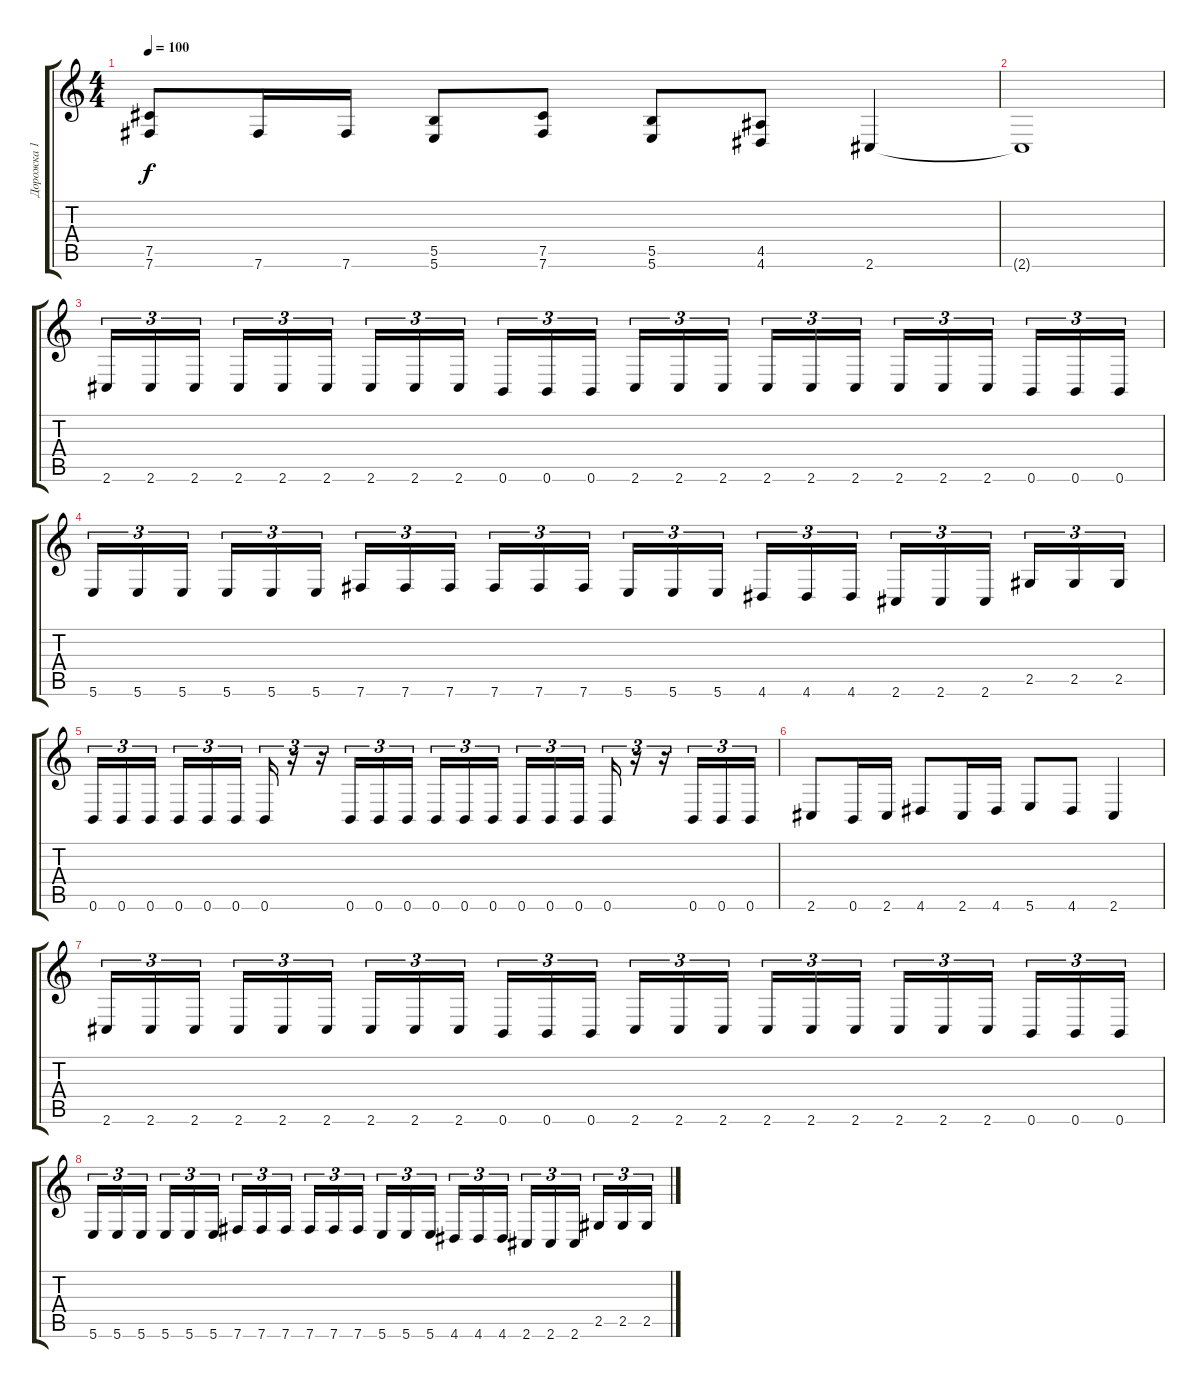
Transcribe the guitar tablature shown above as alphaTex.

\track ("Дорожка 1" "Дорожка 1") {instrument distortionguitar}
\staff {score tabs}
\tuning (Db4 Ab3 E3 B2 Gb2 B1) {hide}
\ts (4 4)
\tempo 100
\clef g2
\ks c
(7.5 7.6).8{dy f} 7.6.16 7.6.16 (5.5 5.6).8 (7.5 7.6).8 (5.5 5.6).8 (4.5 4.6).8 2.6.4 |
2.6{t}.1 |
2.6.16{tu (3 2)} 2.6.16{tu (3 2)} 2.6.16{tu (3 2) beam splitsecondary} 2.6.16{tu (3 2)} 2.6.16{tu (3 2)} 2.6.16{tu (3 2)} 2.6.16{tu (3 2)} 2.6.16{tu (3 2)} 2.6.16{tu (3 2) beam splitsecondary} 0.6.16{tu (3 2)} 0.6.16{tu (3 2)} 0.6.16{tu (3 2)} 2.6.16{tu (3 2)} 2.6.16{tu (3 2)} 2.6.16{tu (3 2) beam splitsecondary} 2.6.16{tu (3 2)} 2.6.16{tu (3 2)} 2.6.16{tu (3 2)} 2.6.16{tu (3 2)} 2.6.16{tu (3 2)} 2.6.16{tu (3 2) beam splitsecondary} 0.6.16{tu (3 2)} 0.6.16{tu (3 2)} 0.6.16{tu (3 2)} |
5.6.16{tu (3 2)} 5.6.16{tu (3 2)} 5.6.16{tu (3 2) beam splitsecondary} 5.6.16{tu (3 2)} 5.6.16{tu (3 2)} 5.6.16{tu (3 2)} 7.6.16{tu (3 2)} 7.6.16{tu (3 2)} 7.6.16{tu (3 2) beam splitsecondary} 7.6.16{tu (3 2)} 7.6.16{tu (3 2)} 7.6.16{tu (3 2)} 5.6.16{tu (3 2)} 5.6.16{tu (3 2)} 5.6.16{tu (3 2) beam splitsecondary} 4.6.16{tu (3 2)} 4.6.16{tu (3 2)} 4.6.16{tu (3 2)} 2.6.16{tu (3 2)} 2.6.16{tu (3 2)} 2.6.16{tu (3 2) beam splitsecondary} 2.5.16{tu (3 2)} 2.5.16{tu (3 2)} 2.5.16{tu (3 2)} |
0.6.16{tu (3 2)} 0.6.16{tu (3 2)} 0.6.16{tu (3 2) beam splitsecondary} 0.6.16{tu (3 2)} 0.6.16{tu (3 2)} 0.6.16{tu (3 2)} 0.6.16{tu (3 2)} r.16{tu (3 2)} r.16{tu (3 2)} 0.6.16{tu (3 2)} 0.6.16{tu (3 2)} 0.6.16{tu (3 2)} 0.6.16{tu (3 2)} 0.6.16{tu (3 2)} 0.6.16{tu (3 2) beam splitsecondary} 0.6.16{tu (3 2)} 0.6.16{tu (3 2)} 0.6.16{tu (3 2)} 0.6.16{tu (3 2)} r.16{tu (3 2)} r.16{tu (3 2)} 0.6.16{tu (3 2)} 0.6.16{tu (3 2)} 0.6.16{tu (3 2)} |
2.6.8 0.6.16 2.6.16 4.6.8 2.6.16 4.6.16 5.6.8 4.6.8 2.6.4 |
2.6.16{tu (3 2)} 2.6.16{tu (3 2)} 2.6.16{tu (3 2) beam splitsecondary} 2.6.16{tu (3 2)} 2.6.16{tu (3 2)} 2.6.16{tu (3 2)} 2.6.16{tu (3 2)} 2.6.16{tu (3 2)} 2.6.16{tu (3 2) beam splitsecondary} 0.6.16{tu (3 2)} 0.6.16{tu (3 2)} 0.6.16{tu (3 2)} 2.6.16{tu (3 2)} 2.6.16{tu (3 2)} 2.6.16{tu (3 2) beam splitsecondary} 2.6.16{tu (3 2)} 2.6.16{tu (3 2)} 2.6.16{tu (3 2)} 2.6.16{tu (3 2)} 2.6.16{tu (3 2)} 2.6.16{tu (3 2) beam splitsecondary} 0.6.16{tu (3 2)} 0.6.16{tu (3 2)} 0.6.16{tu (3 2)} |
5.6.16{tu (3 2)} 5.6.16{tu (3 2)} 5.6.16{tu (3 2) beam splitsecondary} 5.6.16{tu (3 2)} 5.6.16{tu (3 2)} 5.6.16{tu (3 2)} 7.6.16{tu (3 2)} 7.6.16{tu (3 2)} 7.6.16{tu (3 2) beam splitsecondary} 7.6.16{tu (3 2)} 7.6.16{tu (3 2)} 7.6.16{tu (3 2)} 5.6.16{tu (3 2)} 5.6.16{tu (3 2)} 5.6.16{tu (3 2) beam splitsecondary} 4.6.16{tu (3 2)} 4.6.16{tu (3 2)} 4.6.16{tu (3 2)} 2.6.16{tu (3 2)} 2.6.16{tu (3 2)} 2.6.16{tu (3 2) beam splitsecondary} 2.5.16{tu (3 2)} 2.5.16{tu (3 2)} 2.5.16{tu (3 2)}
